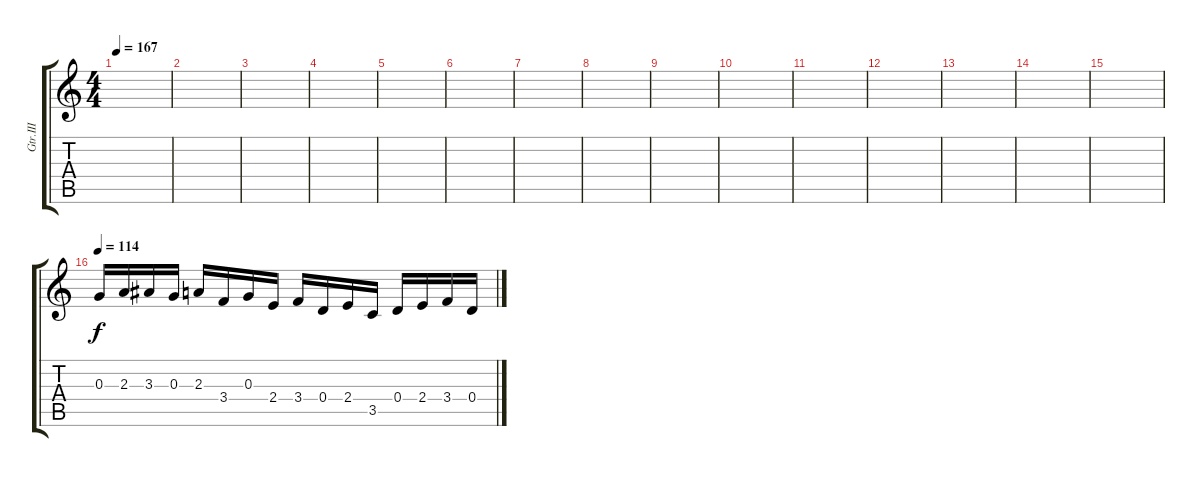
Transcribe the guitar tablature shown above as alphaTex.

\track ("Gtr.III" "Gtr.III") {instrument distortionguitar}
\staff {score tabs}
\tuning (E4 B3 G3 D3 A2 E2) {hide}
\ts (4 4)
\tempo 167
\clef g2
\ks c
|
|
|
|
|
|
|
|
|
|
|
|
|
|
|
\tempo 114
0.3.16 2.3.16 3.3.16 0.3.16 2.3.16 3.4.16 0.3.16 2.4.16 3.4.16 0.4.16 2.4.16 3.5.16 0.4.16 2.4.16 3.4.16 0.4.16
